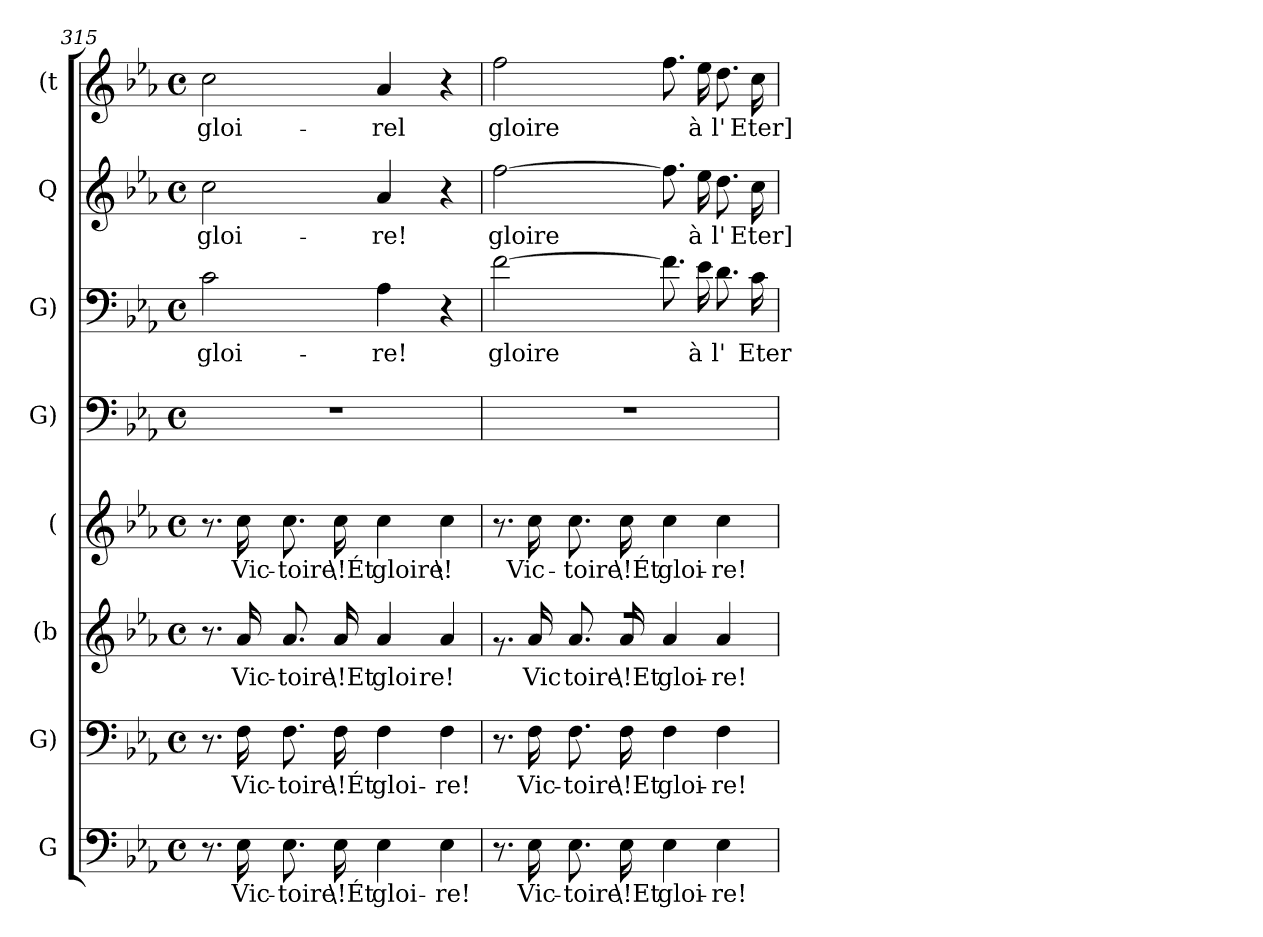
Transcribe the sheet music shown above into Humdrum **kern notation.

**kern	**text	**kern	**text	**kern	**text	**kern	**text	**kern	**kern	**text	**kern	**text	**kern	**text
*part8	*part8	*part7	*part7	*part6	*part6	*part5	*part5	*part4	*part3	*part3	*part2	*part2	*part1	*part1
*staff8	*staff8	*staff7	*staff7	*staff6	*staff6	*staff5	*staff5	*staff4	*staff3	*staff3	*staff2	*staff2	*staff1	*staff1
*I"G	*	*I"G)	*	*I"(b	*	*I"(	*	*I"G)	*I"G)	*	*I"Q	*	*I"(t	*
*clefF4	*	*clefF4	*	*clefG2	*	*clefG2	*	*clefF4	*clefF4	*	*clefG2	*	*clefG2	*
*k[b-e-a-]	*	*k[b-e-a-]	*	*k[b-e-a-]	*	*k[b-e-a-]	*	*k[b-e-a-]	*k[b-e-a-]	*	*k[b-e-a-]	*	*k[b-e-a-]	*
*M4/4	*	*M4/4	*	*M4/4	*	*M4/4	*	*M4/4	*M4/4	*	*M4/4	*	*M4/4	*
*met(c)	*	*met(c)	*	*met(c)	*	*met(c)	*	*met(c)	*met(c)	*	*met(c)	*	*met(c)	*
=315	=315	=315	=315	=315	=315	=315	=315	=315	=315	=315	=315	=315	=315	=315
8.r	.	8.r	.	8.r	.	8.r	.	1r	2ci\	gloi-	2cci\	gloi-	2cci\	gloi-
16E-i\	Vic-	16Fi\	Vic-	16a-i/	Vic-	16cci\	Vic-	.	.	.	.	.	.	.
8.E-i\	toire	8.Fi\	toire	8.a-i/	toire	8.cci\	toire	.	.	.	.	.	.	.
16E-i\	\!Ét	16Fi\	\!Ét	16a-i/	\!Et	16cci\	\!Ét	.	.	.	.	.	.	.
4E-i\	gloi-	4Fi\	gloi-	4a-i/	gloi	4cci\	gloire	.	4A-i\	re!	4a-i/	re!	4a-i/	rel
4E-i\	re!	4Fi\	re!	4a-i/	re!	4cci\	\!	.	4r	.	4r	.	4r	.
!!LO:PB:g=z
=316	=316	=316	=316	=316	=316	=316	=316	=316	=316	=316	=316	=316	=316	=316
*	*	*	*	*^	*	*	*	*	*	*	*	*	*	*
8.r	.	8.r	.	1r	8.r	.	8.r	.	1r	[2fi\	gloire	[2ffi\	gloire	2ffi\	gloire
16E-i\	Vic-	16Fi\	Vic-	.	16a-j/	Vic	16cci\	Vic-	.	.	.	.	.	.	.
8.E-i\	toire	8.Fi\	toire	.	8.a-j/	toire	8.cci\	toire	.	.	.	.	.	.	.
16E-i\	\!Et	16Fi\	\!Et	.	16a-j/	\!Et	16cci\	\!Ét	.	.	.	.	.	.	.
4E-i\	gloi-	4Fi\	gloi-	.	4a-j/	gloi-	4cci\	gloi-	.	8.fi\]	.	8.ffi\]	.	8.ffi\	.
.	.	.	.	.	.	.	.	.	.	16e-i\	à	16ee-i\	à	16ee-i\	à
4E-i\	re!	4Fi\	re!	.	4a-j/	re!	4cci\	re!	.	8.di\	l'	8.ddi\	l'	8.ddi\	l'
.	.	.	.	.	.	.	.	.	.	16ci\	Eter	16cci\	Eter]	16cci\	Eter]
*	*	*	*	*v	*v	*	*	*	*	*	*	*	*	*	*
=	=	=	=	=	=	=	=	=	=	=	=	=	=	=
*-	*-	*-	*-	*-	*-	*-	*-	*-	*-	*-	*-	*-	*-	*-
